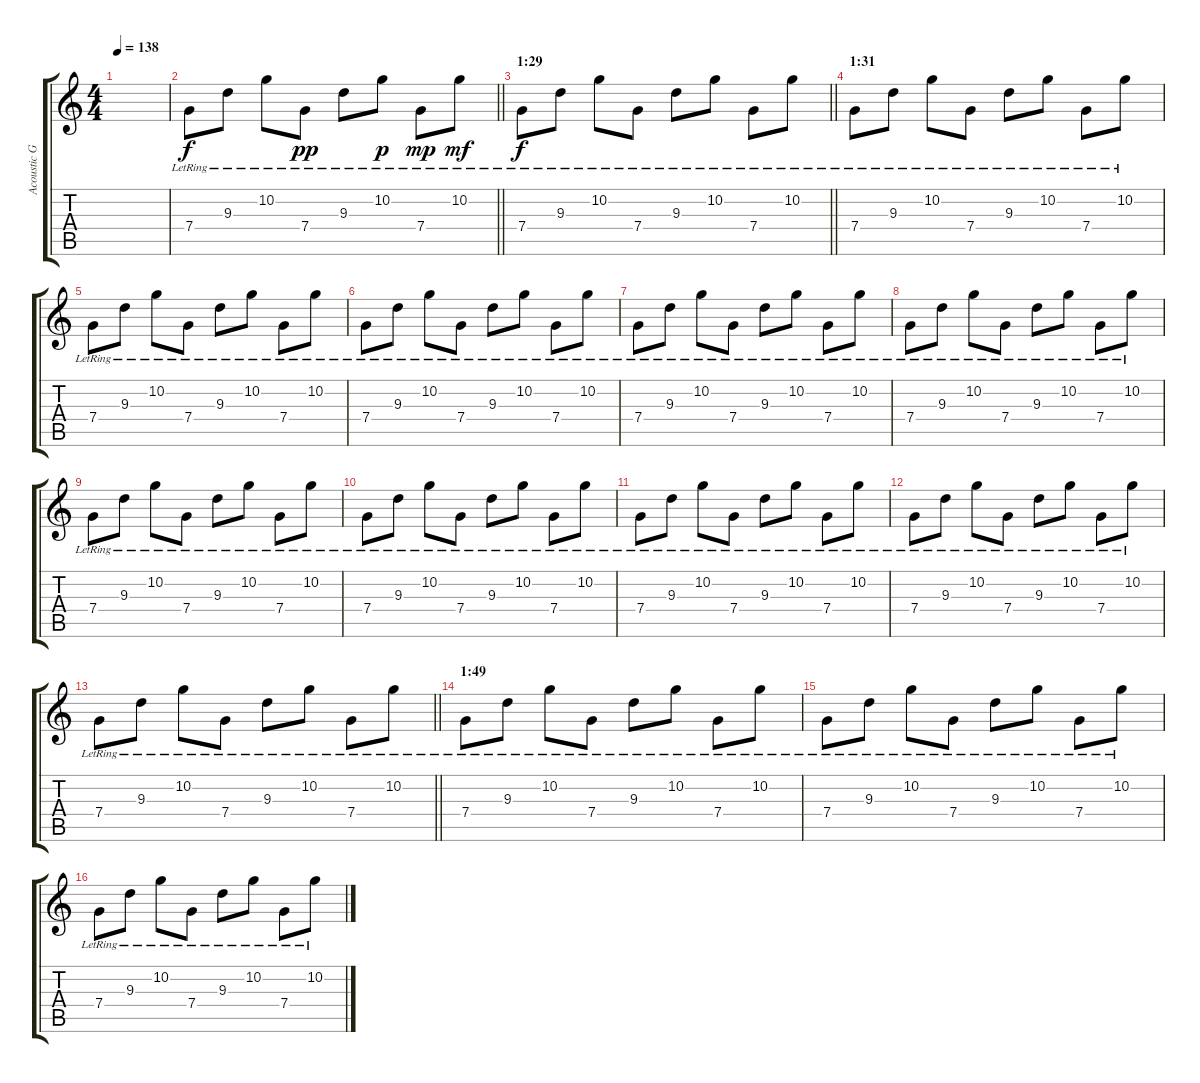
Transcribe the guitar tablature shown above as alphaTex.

\track ("Acoustic Guitar" "Acoustic G") {instrument acousticguitarsteel}
\staff {score tabs}
\tuning (D4 A3 F3 C3 G2 D2) {hide}
\ts (4 4)
\tempo 138
\clef g2
\ks c
|
\barLineRight lightlight
7.4{lr}.8 9.3{lr}.8 10.2{lr}.8 7.4{lr}.8{dy pp} 9.3{lr}.8 10.2{lr}.8{dy p} 7.4{lr}.8{dy mp} 10.2{lr}.8{dy mf} |
\section ("" "1:29")
\barLineRight lightlight
7.4{lr}.8{dy f} 9.3{lr}.8 10.2{lr}.8 7.4{lr}.8 9.3{lr}.8 10.2{lr}.8 7.4{lr}.8 10.2{lr}.8 |
\section ("" "1:31")
7.4{lr}.8 9.3{lr}.8 10.2{lr}.8 7.4{lr}.8 9.3{lr}.8 10.2{lr}.8 7.4{lr}.8 10.2{lr}.8 |
7.4{lr}.8 9.3{lr}.8 10.2{lr}.8 7.4{lr}.8 9.3{lr}.8 10.2{lr}.8 7.4{lr}.8 10.2{lr}.8 |
7.4{lr}.8 9.3{lr}.8 10.2{lr}.8 7.4{lr}.8 9.3{lr}.8 10.2{lr}.8 7.4{lr}.8 10.2{lr}.8 |
7.4{lr}.8 9.3{lr}.8 10.2{lr}.8 7.4{lr}.8 9.3{lr}.8 10.2{lr}.8 7.4{lr}.8 10.2{lr}.8 |
7.4{lr}.8 9.3{lr}.8 10.2{lr}.8 7.4{lr}.8 9.3{lr}.8 10.2{lr}.8 7.4{lr}.8 10.2{lr}.8 |
7.4{lr}.8 9.3{lr}.8 10.2{lr}.8 7.4{lr}.8 9.3{lr}.8 10.2{lr}.8 7.4{lr}.8 10.2{lr}.8 |
7.4{lr}.8 9.3{lr}.8 10.2{lr}.8 7.4{lr}.8 9.3{lr}.8 10.2{lr}.8 7.4{lr}.8 10.2{lr}.8 |
7.4{lr}.8 9.3{lr}.8 10.2{lr}.8 7.4{lr}.8 9.3{lr}.8 10.2{lr}.8 7.4{lr}.8 10.2{lr}.8 |
7.4{lr}.8 9.3{lr}.8 10.2{lr}.8 7.4{lr}.8 9.3{lr}.8 10.2{lr}.8 7.4{lr}.8 10.2{lr}.8 |
\barLineRight lightlight
7.4{lr}.8 9.3{lr}.8 10.2{lr}.8 7.4{lr}.8 9.3{lr}.8 10.2{lr}.8 7.4{lr}.8 10.2{lr}.8 |
\section ("" "1:49")
7.4{lr}.8 9.3{lr}.8 10.2{lr}.8 7.4{lr}.8 9.3{lr}.8 10.2{lr}.8 7.4{lr}.8 10.2{lr}.8 |
7.4{lr}.8 9.3{lr}.8 10.2{lr}.8 7.4{lr}.8 9.3{lr}.8 10.2{lr}.8 7.4{lr}.8 10.2{lr}.8 |
7.4{lr}.8 9.3{lr}.8 10.2{lr}.8 7.4{lr}.8 9.3{lr}.8 10.2{lr}.8 7.4{lr}.8 10.2{lr}.8
